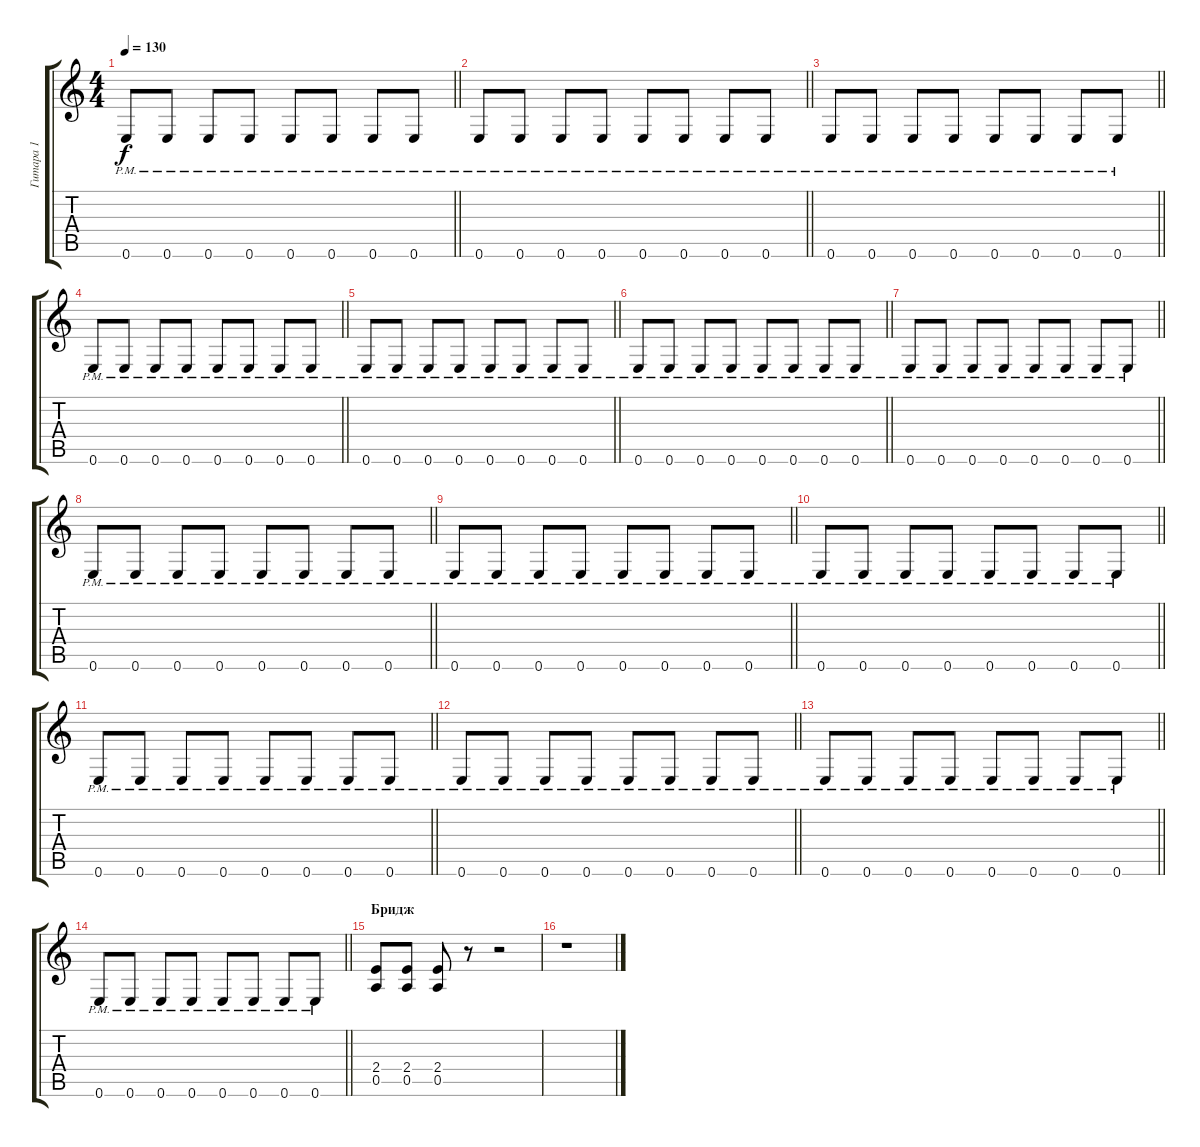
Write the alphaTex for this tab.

\track ("Гитара 1" "Гитара 1") {instrument distortionguitar}
\staff {score tabs}
\tuning (E4 B3 G3 D3 A2 E2) {hide}
\ts (4 4)
\tempo 130
\clef g2
\barLineRight lightlight
\ks c
0.6{pm}.8{dy f} 0.6{pm}.8 0.6{pm}.8 0.6{pm}.8 0.6{pm}.8 0.6{pm}.8 0.6{pm}.8 0.6{pm}.8 |
\barLineRight lightlight
0.6{pm}.8 0.6{pm}.8 0.6{pm}.8 0.6{pm}.8 0.6{pm}.8 0.6{pm}.8 0.6{pm}.8 0.6{pm}.8 |
\barLineRight lightlight
0.6{pm}.8 0.6{pm}.8 0.6{pm}.8 0.6{pm}.8 0.6{pm}.8 0.6{pm}.8 0.6{pm}.8 0.6{pm}.8 |
\barLineRight lightlight
0.6{pm}.8 0.6{pm}.8 0.6{pm}.8 0.6{pm}.8 0.6{pm}.8 0.6{pm}.8 0.6{pm}.8 0.6{pm}.8 |
\barLineRight lightlight
0.6{pm}.8 0.6{pm}.8 0.6{pm}.8 0.6{pm}.8 0.6{pm}.8 0.6{pm}.8 0.6{pm}.8 0.6{pm}.8 |
\barLineRight lightlight
0.6{pm}.8 0.6{pm}.8 0.6{pm}.8 0.6{pm}.8 0.6{pm}.8 0.6{pm}.8 0.6{pm}.8 0.6{pm}.8 |
\barLineRight lightlight
0.6{pm}.8 0.6{pm}.8 0.6{pm}.8 0.6{pm}.8 0.6{pm}.8 0.6{pm}.8 0.6{pm}.8 0.6{pm}.8 |
\barLineRight lightlight
0.6{pm}.8 0.6{pm}.8 0.6{pm}.8 0.6{pm}.8 0.6{pm}.8 0.6{pm}.8 0.6{pm}.8 0.6{pm}.8 |
\barLineRight lightlight
0.6{pm}.8 0.6{pm}.8 0.6{pm}.8 0.6{pm}.8 0.6{pm}.8 0.6{pm}.8 0.6{pm}.8 0.6{pm}.8 |
\barLineRight lightlight
0.6{pm}.8 0.6{pm}.8 0.6{pm}.8 0.6{pm}.8 0.6{pm}.8 0.6{pm}.8 0.6{pm}.8 0.6{pm}.8 |
\barLineRight lightlight
0.6{pm}.8 0.6{pm}.8 0.6{pm}.8 0.6{pm}.8 0.6{pm}.8 0.6{pm}.8 0.6{pm}.8 0.6{pm}.8 |
\barLineRight lightlight
0.6{pm}.8 0.6{pm}.8 0.6{pm}.8 0.6{pm}.8 0.6{pm}.8 0.6{pm}.8 0.6{pm}.8 0.6{pm}.8 |
\barLineRight lightlight
0.6{pm}.8 0.6{pm}.8 0.6{pm}.8 0.6{pm}.8 0.6{pm}.8 0.6{pm}.8 0.6{pm}.8 0.6{pm}.8 |
\barLineRight lightlight
0.6{pm}.8 0.6{pm}.8 0.6{pm}.8 0.6{pm}.8 0.6{pm}.8 0.6{pm}.8 0.6{pm}.8 0.6{pm}.8 |
\section ("" "Бридж")
(2.4 0.5).8 (2.4 0.5).8 (2.4 0.5).8 r.8 r.2 |
r.1
